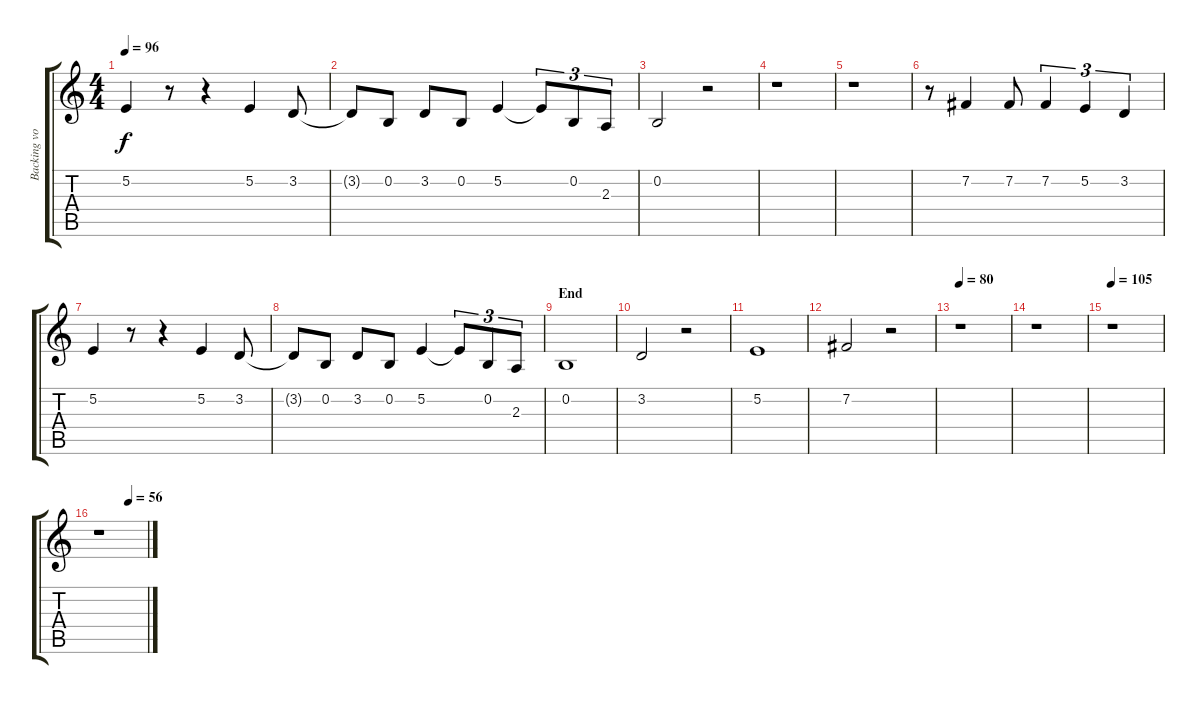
\track ("Backing vocals" "Backing vo") {instrument oboe}
\staff {score tabs}
\tuning (E4 B3 G3 D3 A2 E2) {hide}
\ts (4 4)
\tempo 96
\clef g2
\ks c
5.2.4{dy f} r.8 r.4 5.2.4 3.2.8 |
3.2{t}.8 0.2.8 3.2.8 0.2.8 5.2.4 5.2{t}.8{tu (3 2)} 0.2.8{tu (3 2)} 2.3.8{tu (3 2)} |
0.2.2 r.2 |
r.1 |
r.1 |
r.8 7.2.4 7.2.8 7.2.4{tu (3 2)} 5.2.4{tu (3 2)} 3.2.4{tu (3 2)} |
5.2.4 r.8 r.4 5.2.4 3.2.8 |
3.2{t}.8 0.2.8 3.2.8 0.2.8 5.2.4 5.2{t}.8{tu (3 2)} 0.2.8{tu (3 2)} 2.3.8{tu (3 2)} |
\section ("" "End")
0.2.1 |
3.2.2 r.2 |
5.2.1 |
7.2.2 r.2 |
\tempo 80
r.1 |
r.1 |
\tempo 105
r.1 |
\tempo (56 0.625)
r.1
